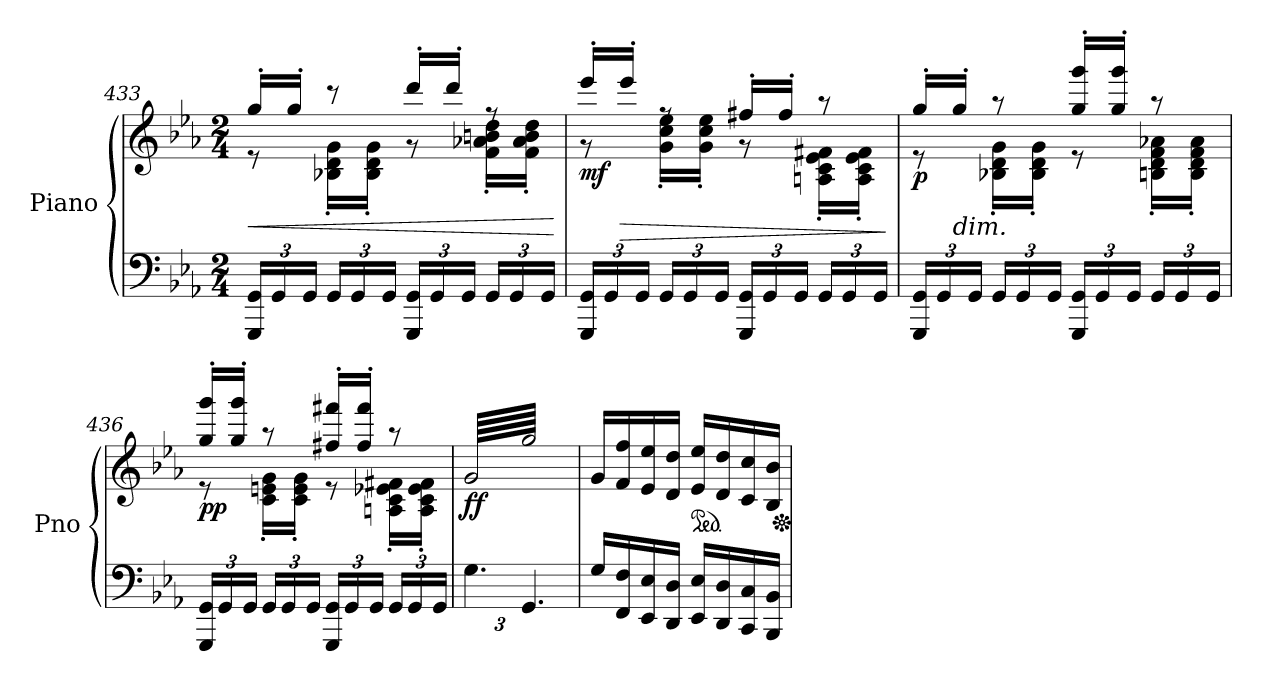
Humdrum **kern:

**kern	**kern	**dynam
*part1	*part1	*part1
*staff2	*staff1	*staff1/2
*I"Piano	*	*
*I'Pno	*	*
!!LO:LB:g=z
*clefF4	*clefG2	*
*k[b-e-a-]	*k[b-e-a-]	*
*M2/4	*M2/4	*
*Xbrackettup	*	*
=433	=433	=433
!	!	!LO:HP:b
*	*^	*
24GGG/ 24GG/LL	16gg'/LL	8r	<
24GG/	.	.	.
.	16gg'/JJ	.	.
24GG/JJ	.	.	.
24GG/LL	8r	16B-X\' 16d\' 16g\'LL	.
24GG/	.	.	.
.	.	16B-\' 16d\' 16g\'JJ	.
24GG/JJ	.	.	.
24GGG/ 24GG/LL	16ddd'/LL	8r	.
24GG/	.	.	.
.	16ddd'/JJ	.	.
24GG/JJ	.	.	.
24GG/LL	8rff	16f\' 16a-X\' 16bn\' 16dd\'LL	.
24GG/	.	.	.
.	.	16f\' 16a-\' 16b\' 16dd\'JJ	.
24GG/JJ	.	.	.
*	*v	*v	*
.	.	[
=434	=434	=434
*	*^	*
!	!	!	!LO:DY:b
24GGG/ 24GG/LL	16eee-'/LL	8r	mf
24GG/	.	.	.
!	!	!	!LO:HP:b
.	16eee-'/JJ	.	>
24GG/JJ	.	.	.
24GG/LL	8rff	16g\' 16cc\' 16ee-\'LL	.
24GG/	.	.	.
.	.	16g\' 16cc\' 16ee-\'JJ	.
24GG/JJ	.	.	.
24GGG/ 24GG/LL	16ff#X'/LL	8r	.
24GG/	.	.	.
.	16ff#'/JJ	.	.
24GG/JJ	.	.	.
24GG/LL	8r	16An\' 16c\' 16e-\' 16f#X\'LL	.
24GG/	.	.	.
.	.	16A\' 16c\' 16e-\' 16f#\'JJ	.
24GG/JJ	.	.	.
*	*v	*v	*
.	.	]
=435	=435	=435
*	*^	*
!	!	!	!LO:DY:b
24GGG/ 24GG/LL	16gg'/LL	8r	p
24GG/	.	.	.
!	!LO:TX:b:i:t=dim.	!	!
.	16gg'/JJ	.	.
24GG/JJ	.	.	.
24GG/LL	8r	16B-X\' 16d\' 16g\'LL	.
24GG/	.	.	.
.	.	16B-\' 16d\' 16g\'JJ	.
24GG/JJ	.	.	.
24GGG/ 24GG/LL	16gg/' 16ggg/'LL	8r	.
24GG/	.	.	.
.	16gg/' 16ggg/'JJ	.	.
24GG/JJ	.	.	.
24GG/LL	8r	16Bn\' 16d\' 16f\' 16a-X\'LL	.
24GG/	.	.	.
.	.	16B\' 16d\' 16f\' 16a-\'JJ	.
24GG/JJ	.	.	.
!!LO:LB:g=z	!!
=436	=436	=436	=436
!	!	!	!LO:DY:b
24GGG/ 24GG/LL	16gg/' 16ggg/'LL	8r	pp
24GG/	.	.	.
.	16gg/' 16ggg/'JJ	.	.
24GG/JJ	.	.	.
24GG/LL	8r	16c\' 16en\' 16g\'LL	.
24GG/	.	.	.
.	.	16c\' 16e\' 16g\'JJ	.
24GG/JJ	.	.	.
24GGG/ 24GG/LL	16ff#X/' 16fff#X/'LL	8r	.
24GG/	.	.	.
.	16ff#/' 16fff#/'JJ	.	.
24GG/JJ	.	.	.
24GG/LL	8r	16An\' 16c\' 16e-X\' 16f#X\'LL	.
24GG/	.	.	.
.	.	16A\' 16c\' 16e-\' 16f#\'JJ	.
24GG/JJ	.	.	.
*	*v	*v	*
!!LO:LB:g=z
=437	=437	=437
!	!LO:TX:a:B:t=Presto	!
!	!	!LO:DY:b
*	*tremolo	*
6.G\	64g/LLLL	ff
.	64gg\	.
.	64g/	.
.	64gg\	.
.	64g/	.
.	64gg\	.
.	64g/	.
.	64gg\	.
.	64g/	.
.	64gg\	.
.	64g/	.
.	64gg\	.
.	64g/	.
.	64gg\	.
.	64g/	.
.	64gg\	.
6.GG/	64g/	.
.	64gg\	.
.	64g/	.
.	64gg\	.
.	64g/	.
.	64gg\	.
.	64g/	.
.	64gg\	.
.	64g/	.
.	64gg\	.
.	64g/	.
.	64gg\	.
.	64g/	.
.	64gg\	.
.	64g/	.
.	64gg\JJJJ	.
*	*Xtremolo	*
=438	=438	=438
16G/LL	16g/LL	.
.	.	.
.	.	.
.	.	.
16FF/ 16F/	16f/ 16ff/	.
.	.	.
.	.	.
.	.	.
16EE-/ 16E-/	16e-/ 16ee-/	.
.	.	.
.	.	.
.	.	.
16DD/ 16D/JJ	16d/ 16dd/JJ	.
.	.	.
.	.	.
.	.	.
*	*ped	*
16EE-/ 16E-/LL	16e-/ 16ee-/LL	.
16DD/ 16D/	16d/ 16dd/	.
16CC/ 16C/	16c/ 16cc/	.
16BBB-/ 16BB-/JJ	16B-/ 16b-/JJ	.
*	*Xped	*
=	=	=
*-	*-	*-
